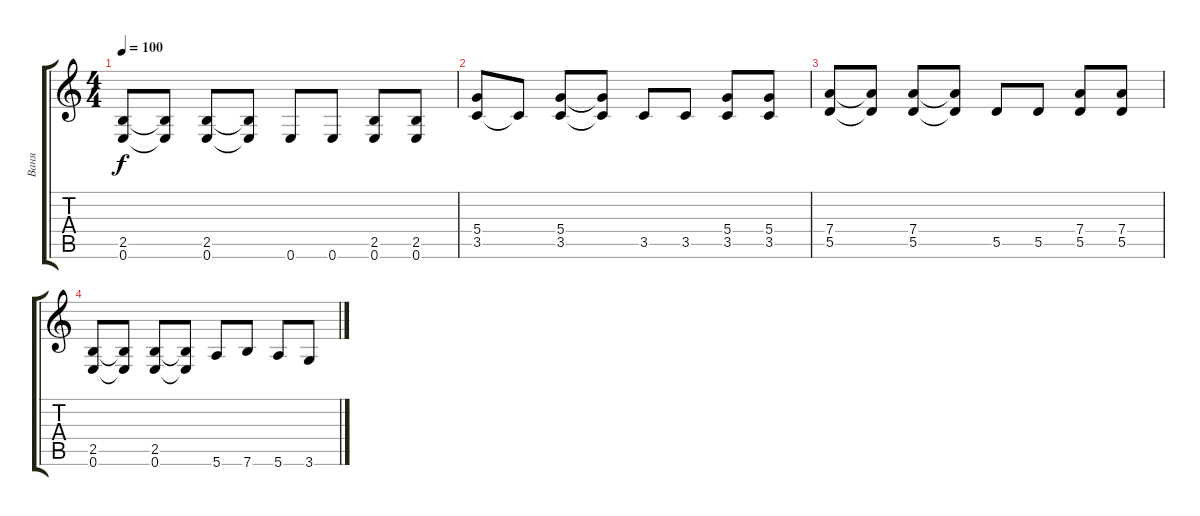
\track ("Ваня" "Ваня") {instrument distortionguitar}
\staff {score tabs}
\tuning (E4 B3 G3 D3 A2 E2) {hide}
\ts (4 4)
\tempo 100
\clef g2
\ks c
(2.5 0.6).8{dy f} (2.5{t} 0.6{t}).8 (2.5 0.6).8 (2.5{t} 0.6{t}).8 0.6.8 0.6.8 (2.5 0.6).8 (2.5 0.6).8 |
(5.4 3.5).8 3.5{t}.8 (5.4 3.5).8 (5.4{t} 3.5{t}).8 3.5.8 3.5.8 (5.4 3.5).8 (5.4 3.5).8 |
(7.4 5.5).8 (7.4{t} 5.5{t}).8 (7.4 5.5).8 (7.4{t} 5.5{t}).8 5.5.8 5.5.8 (7.4 5.5).8 (7.4 5.5).8 |
(2.5 0.6).8 (2.5{t} 0.6{t}).8 (2.5 0.6).8 (2.5{t} 0.6{t}).8 5.6.8 7.6.8 5.6.8 3.6.8
